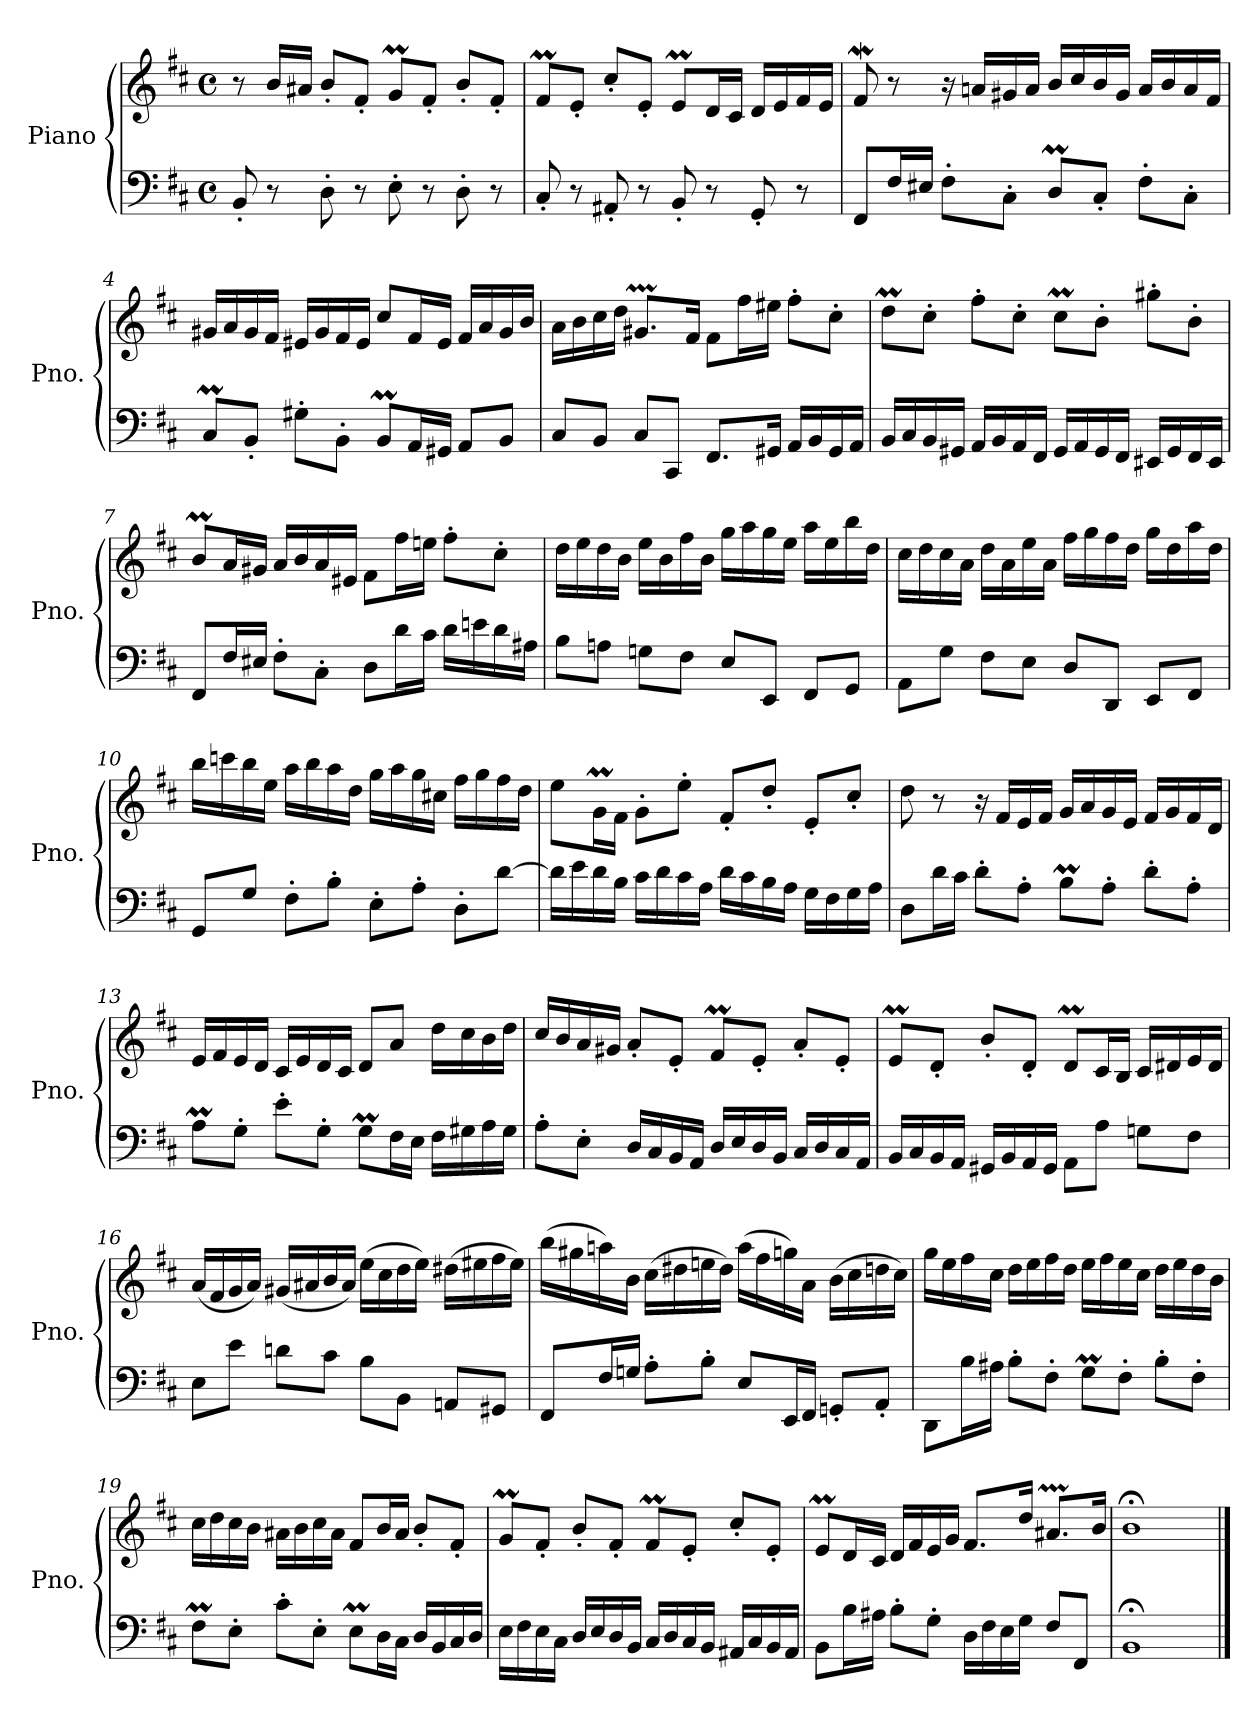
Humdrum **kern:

**kern	**kern
*part1	*part1
*staff2	*staff1
*I"Piano	*
*I'Pno.	*
*clefF4	*clefG2
*k[f#c#]	*k[f#c#]
*M4/4	*M4/4
*met(c)	*met(c)
=1	=1
8BB'/	8r
8r	16b/LL
.	16a#X/JJ
8D'\	8b'/L
8r	8f#/' 8an/yy'J
8E'\	8gM/L
8r	8f#'/J
8D'\	8b'/L
8r	8f#'/J
=2	=2
8C#'/	8f#m/L
8r	8e'/J
8AA#X'/	8cc#'/L
8r	8e'/J
8BB'/	8eM/L
8r	16d/L
.	16c#/JJ
8GG'/	16d/LL
.	16e/
8r	16f#/
.	16e/JJ
=3	=3
8FF#/L	8f#W/
16F#/L	8r
16E#X/JJ	.
8F#'\L	16r
.	16an/LL
8C#\' 8En\yy'J	16g#X/
.	16a/JJ
8DM/L	16b/LL
.	16cc#/
8C#'/J	16b/
.	16g#/JJ
8F#'\L	16a/LL
.	16b/
8C#'\J	16a/
.	16f#/JJ
!!LO:LB:g=z
=4	=4
8C#m/L	16g#X/LL
.	16a/
8BB'/J	16g#/
.	16f#/JJ
8G#X'\L	16e#X/LL
.	16g#/
8BB'\J	16f#/
.	16e#/JJ
8BBM/L	8cc#/L
16AA/L	16f#/L
16GG#X/JJ	16e#/JJ
8AA/L	16f#/LL
.	16a/
8BB/J	16g#/
.	16b/JJ
=5	=5
8C#/L	16a\LL
.	16b\
8BB/J	16cc#\
.	16dd\JJ
8C#/L	8.g#Xmm/L
8CC#/J	.
.	16f#/Jk
8.FF#/L	8f#\L
.	16ff#\L
16GG#X/Jk	16ee#X\JJ
16AA/LL	8ff#'\L
16BB/	.
16GG#/	8cc#\' 8een\yy'J
16AA/JJ	.
!!LO:LB:g=z
=6	=6
16BB/LL	8ddM\L
16C#/	.
16BB/	8cc#'\J
16GG#X/JJ	.
16AA/LL	8ff#'\L
16BB/	.
16AA/	8cc#'\J
16FF#/JJ	.
16GG#/LL	8cc#m\L
16AA/	.
16GG#/	8b'\J
16FF#/JJ	.
16EE#X/LL	8gg#X'\L
16GG#/	.
16FF#/	8b'\J
16EE#/JJ	.
=7	=7
8FF#/L	8bM/L
16F#/L	16a/L
16E#X/JJ	16g#X/JJ
8F#'\L	16a/LL
.	16b/
8C#'\J	16a/
.	16e#X/JJ
8D\L	8f#\L
16d\L	16ff#\L
16c#\JJ	16een\JJ
16d\LL	8ff#'\L
16en\	.
16d\	8cc#\' 8ee\yy'J
16A#X\JJ	.
!!LO:LB:g=z
=8	=8
8B\L	16dd\LL
.	16ee\
8An\J	16dd\
.	16b\JJ
8Gn\L	16ee\LL
.	16b\
8F#\J	16ff#\
.	16b\JJ
8E/L	16gg\LL
.	16aa\
8EE/J	16gg\
.	16ee\JJ
8FF#/L	16aa\LL
.	16ee\
8GG/J	16bb\
.	16dd\JJ
=9	=9
8AA\L	16cc#\LL
.	16dd\
8G\J	16cc#\
.	16a\JJ
8F#\L	16dd\LL
.	16a\
8E\J	16ee\
.	16a\JJ
8D/L	16ff#\LL
.	16gg\
8DD/J	16ff#\
.	16dd\JJ
8EE/L	16gg\LL
.	16dd\
8FF#/J	16aa\
.	16dd\JJ
!!LO:LB:g=z
=10	=10
8GG/L	16bb\LL
.	16cccn\
8G/J	16bb\
.	16ee\JJ
8F#'\L	16aa\LL
.	16bb\
8B'\J	16aa\
.	16dd\JJ
8E'\L	16gg\LL
.	16aa\
8A'\J	16gg\
.	16cc#X\JJ
8D'\L	16ff#\LL
.	16gg\
[8d\J	16ff#\
.	16dd\JJ
=11	=11
16d\LL]	8ee\L
16e\	.
16d\	16gM\L
16B\JJ	16f#\JJ
16c#\LL	8g'\L
16d\	.
16c#\	8ee'\J
16A\JJ	.
16d\LL	8f#'/L
16c#\	.
16B\	8dd'/J
16A\JJ	.
16G\LL	8e'/L
16F#\	.
16G\	8cc#'/J
16A\JJ	.
!!LO:PB:g=z
=12	=12
8D\L	8dd\
16d\L	8r
16c#\JJ	.
8d'\L	16r
.	16f#/LL
8A'\J	16e/
.	16f#/JJ
8BM\L	16g/LL
.	16a/
8A'\J	16g/
.	16e/JJ
8d'\L	16f#/LL
.	16g/
8A'\J	16f#/
.	16d/JJ
=13	=13
8AM\L	16e/LL
.	16f#/
8G'\J	16e/
.	16d/JJ
8e'\L	16c#/LL
.	16e/
8G'\J	16d/
.	16c#/JJ
8GM\L	8d/L
16F#\L	8a/J
16E\JJ	.
16F#\LL	16dd\LL
16G#X\	16cc#\
16A\	16b\
16G#\JJ	16dd\JJ
=14	=14
8A'\L	16cc#/LL
.	16b/
8E'\J	16a/
.	16g#X/JJ
16D/LL	8a'/L
16C#/	.
16BB/	8e/' 8gn/yy'J
16AA/JJ	.
16D/LL	8f#m/L
16E/	.
16D/	8e'/J
16BB/JJ	.
16C#/LL	8a'/L
16D/	.
16C#/	8e'/J
16AA/JJ	.
!!LO:LB:g=z
=15	=15
16BB/LL	8eM/L
16C#/	.
16BB/	8d'/J
16AA/JJ	.
16GG#X/LL	8b'/L
16BB/	.
16AA/	8d'/J
16GG#/JJ	.
8AA\L	8dM/L
8A\J	16c#/L
.	16B/JJ
8Gn\L	16c#/LL
.	16d#X/
8F#\J	16e/
.	16d#/JJ
=16	=16
8E\L	(<16a/LL
.	16f#/
8e\J	16g/
.	16a/JJ)
8dn\L	(<16g#X/LL
.	16a#X/
8c#\J	16b/
.	16a#/JJ)
8B\L	(>16ee\LL
.	16cc#\
8BB\J	16dd\
.	16ee\JJ)
8AAn/L	(>16dd#X\LL
.	16ee#X\
8GG#X/J	16ff#\
.	16ee#\JJ)
!!LO:LB:g=z
=17	=17
8FF#/L	(>16bb\LL
.	16gg#X\
16F#/L	16aan\)
16Gn/JJ	16b\JJ
8A'\L	(>16cc#\LL
.	16dd#X\
8B'\J	16een\
.	16dd#\JJ)
8E/L	(>16aa\LL
.	16ff#\
16EE/L	16ggn\)
16FF#/JJ	16a\JJ
8GGn'/L	(>16b\LL
.	16cc#\
8AA'/J	16ddn\
.	16cc#\JJ)
=18	=18
8DD\L	16gg\LL
.	16ee\
16B\L	16ff#\
16A#X\JJ	16cc#\JJ
8B'\L	16dd\LL
.	16ee\
8F#\' 8An\yy'J	16ff#\
.	16dd\JJ
8GM\L	16ee\LL
.	16ff#\
8F#'\J	16ee\
.	16cc#\JJ
8B'\L	16dd\LL
.	16ee\
8F#'\J	16dd\
.	16b\JJ
!!LO:LB:g=z
=19	=19
8F#m\L	16cc#\LL
.	16dd\
8E'\J	16cc#\
.	16b\JJ
8c#'\L	16a#X\LL
.	16b\
8E'\J	16cc#\
.	16a#\JJ
8EM\L	8f#/L
16D\L	16b/L
16C#\JJ	16a#/JJ
16D/LL	8b'/L
16BB/	.
16C#/	8f#/' 8an/yy'J
16D/JJ	.
=20	=20
16E\LL	8gM/L
16F#\	.
16E\	8f#'/J
16C#\JJ	.
16D/LL	8b'/L
16E/	.
16D/	8f#'/J
16BB/JJ	.
16C#/LL	8f#m/L
16D/	.
16C#/	8e'/J
16BB/JJ	.
16AA#X/LL	8cc#'/L
16C#/	.
16BB/	8e'/J
16AA#/JJ	.
=21	=21
8BB\L	8eM/L
16B\L	16d/L
16A#X\JJ	16c#/JJ
8B'\L	16d/LL
.	16f#/
8G'\J	16e/
.	16g/JJ
16D\LL	8.f#/L
16F#\	.
16E\	.
16G\JJ	16dd/Jk
8F#/L	8.a#Xmm/L
8FF#/J	.
.	16b/Jk
!!LO:LB:g=z
=22	=22
1BB;<	1b;<
==	==
*-	*-
